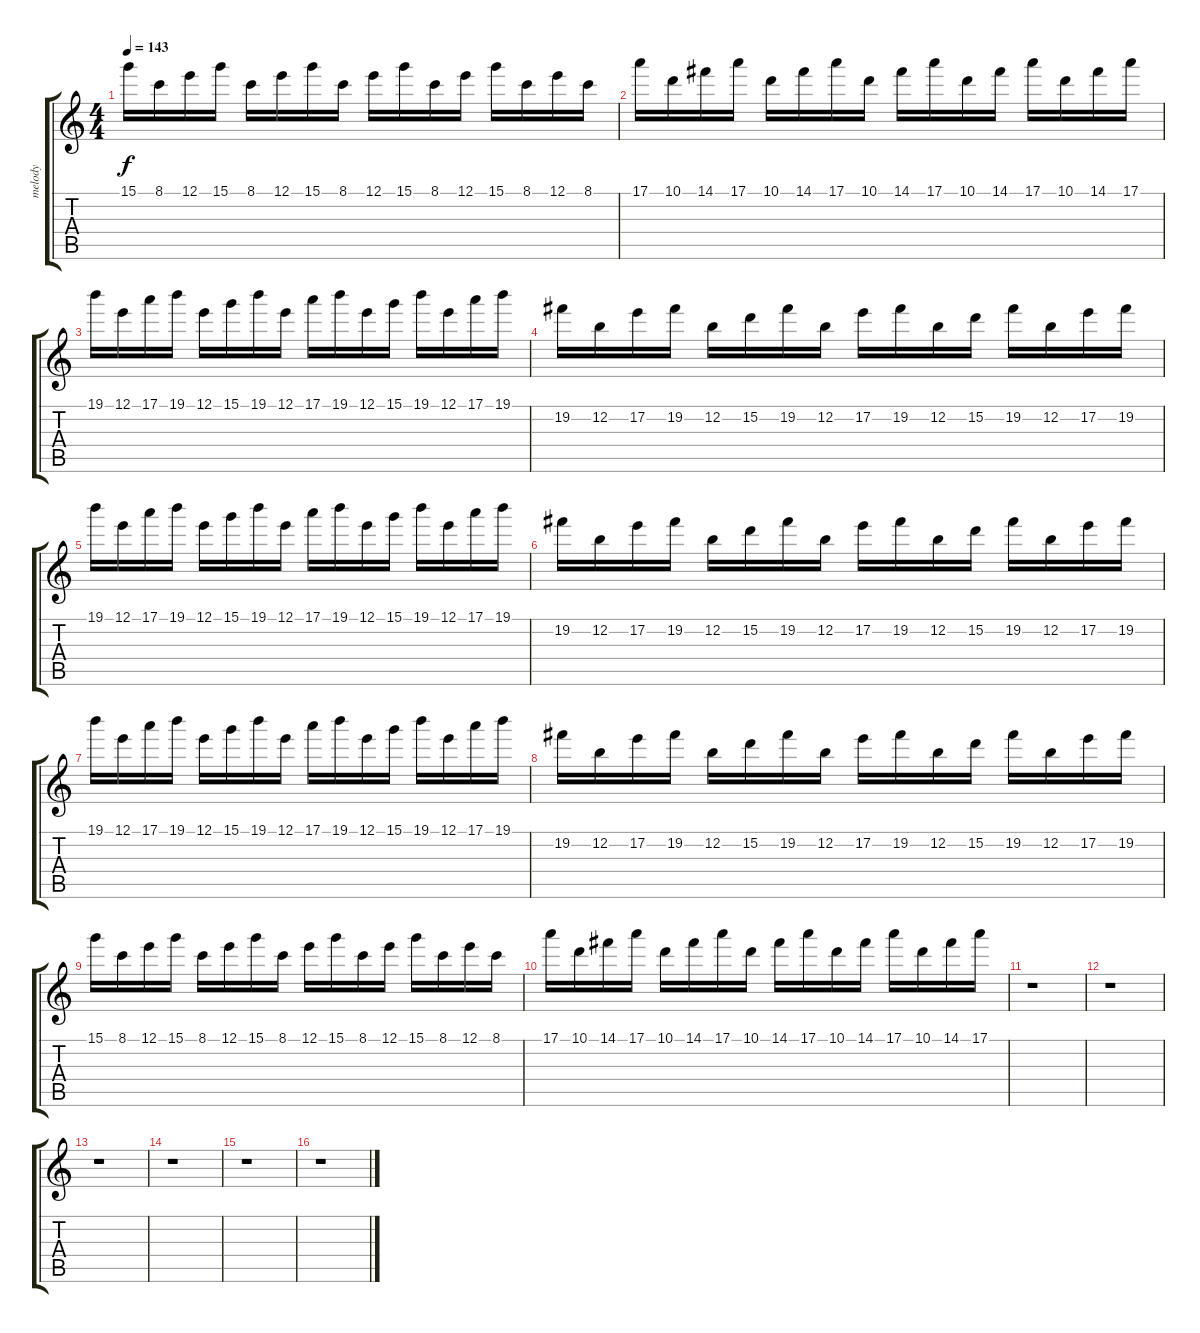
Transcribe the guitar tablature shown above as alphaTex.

\track ("melody" "melody") {instrument distortionguitar}
\staff {score tabs}
\tuning (E4 B3 G3 D3 A2 E2) {hide}
\ts (4 4)
\tempo 143
\clef g2
\ks c
15.1.16{dy f} 8.1.16 12.1.16 15.1.16 8.1.16 12.1.16 15.1.16 8.1.16 12.1.16 15.1.16 8.1.16 12.1.16 15.1.16 8.1.16 12.1.16 8.1.16 |
17.1.16 10.1.16 14.1.16 17.1.16 10.1.16 14.1.16 17.1.16 10.1.16 14.1.16 17.1.16 10.1.16 14.1.16 17.1.16 10.1.16 14.1.16 17.1.16 |
19.1.16 12.1.16 17.1.16 19.1.16 12.1.16 15.1.16 19.1.16 12.1.16 17.1.16 19.1.16 12.1.16 15.1.16 19.1.16 12.1.16 17.1.16 19.1.16 |
19.2.16 12.2.16 17.2.16 19.2.16 12.2.16 15.2.16 19.2.16 12.2.16 17.2.16 19.2.16 12.2.16 15.2.16 19.2.16 12.2.16 17.2.16 19.2.16 |
19.1.16 12.1.16 17.1.16 19.1.16 12.1.16 15.1.16 19.1.16 12.1.16 17.1.16 19.1.16 12.1.16 15.1.16 19.1.16 12.1.16 17.1.16 19.1.16 |
19.2.16 12.2.16 17.2.16 19.2.16 12.2.16 15.2.16 19.2.16 12.2.16 17.2.16 19.2.16 12.2.16 15.2.16 19.2.16 12.2.16 17.2.16 19.2.16 |
19.1.16 12.1.16 17.1.16 19.1.16 12.1.16 15.1.16 19.1.16 12.1.16 17.1.16 19.1.16 12.1.16 15.1.16 19.1.16 12.1.16 17.1.16 19.1.16 |
19.2.16 12.2.16 17.2.16 19.2.16 12.2.16 15.2.16 19.2.16 12.2.16 17.2.16 19.2.16 12.2.16 15.2.16 19.2.16 12.2.16 17.2.16 19.2.16 |
15.1.16 8.1.16 12.1.16 15.1.16 8.1.16 12.1.16 15.1.16 8.1.16 12.1.16 15.1.16 8.1.16 12.1.16 15.1.16 8.1.16 12.1.16 8.1.16 |
17.1.16 10.1.16 14.1.16 17.1.16 10.1.16 14.1.16 17.1.16 10.1.16 14.1.16 17.1.16 10.1.16 14.1.16 17.1.16 10.1.16 14.1.16 17.1.16 |
r.1 |
r.1 |
r.1 |
r.1 |
r.1 |
r.1
